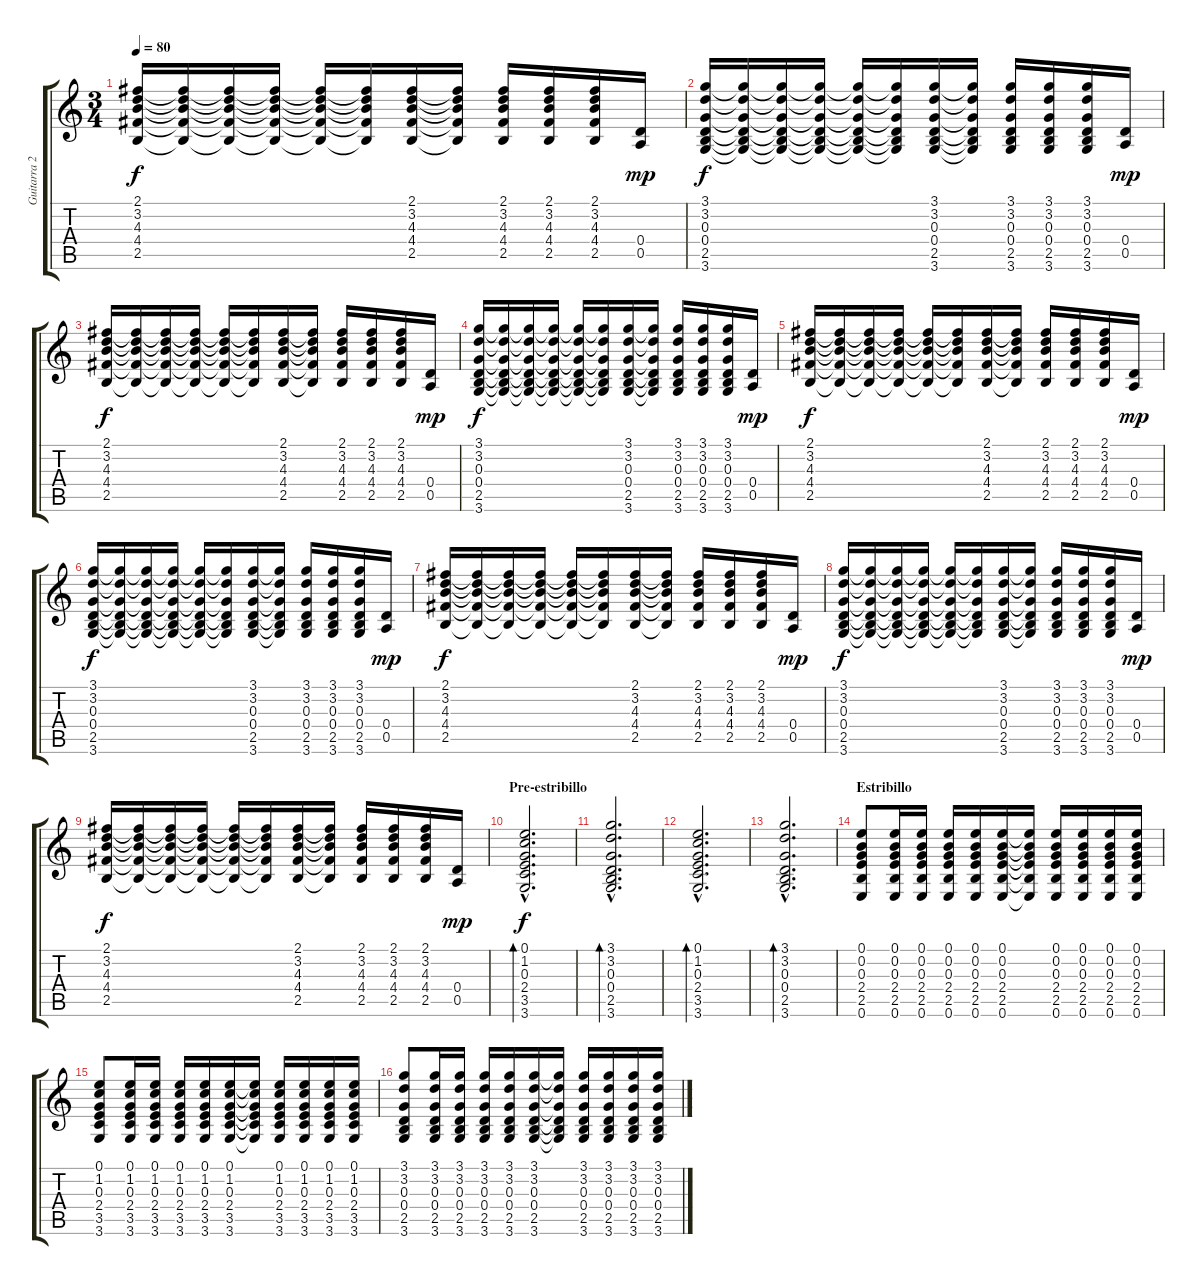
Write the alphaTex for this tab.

\track ("Guitarra 2 (Craig)" "Guitarra 2") {instrument acousticguitarsteel}
\staff {score tabs}
\tuning (E4 B3 G3 D3 A2 E2) {hide}
\ts (3 4)
\tempo 80
\clef g2
\ks c
(2.1 3.2 4.3 4.4 2.5).16{dy f} (2.1{t} 3.2{t} 4.3{t} 4.4{t} 2.5{t}).16 (2.1{t} 3.2{t} 4.3{t} 4.4{t} 2.5{t}).16 (2.1{t} 3.2{t} 4.3{t} 4.4{t} 2.5{t}).16 (2.1{t} 3.2{t} 4.3{t} 4.4{t} 2.5{t}).16 (2.1{t} 3.2{t} 4.3{t} 4.4{t} 2.5{t}).16 (2.1 3.2 4.3 4.4 2.5).16 (2.1{t} 3.2{t} 4.3{t} 4.4{t} 2.5{t}).16 (2.1 3.2 4.3 4.4 2.5).16 (2.1 3.2 4.3 4.4 2.5).16 (2.1 3.2 4.3 4.4 2.5).16 (0.4 0.5).16{dy mp} |
(3.1 3.2 0.3 0.4 2.5 3.6).16{dy f} (3.1{t} 3.2{t} 0.3{t} 0.4{t} 2.5{t} 3.6{t}).16 (3.1{t} 3.2{t} 0.3{t} 0.4{t} 2.5{t} 3.6{t}).16 (3.1{t} 3.2{t} 0.3{t} 0.4{t} 2.5{t} 3.6{t}).16 (3.1{t} 3.2{t} 0.3{t} 0.4{t} 2.5{t} 3.6{t}).16 (3.1{t} 3.2{t} 0.3{t} 0.4{t} 2.5{t} 3.6{t}).16 (3.1 3.2 0.3 0.4 2.5 3.6).16 (3.1{t} 3.2{t} 0.3{t} 0.4{t} 2.5{t} 3.6{t}).16 (3.1 3.2 0.3 0.4 2.5 3.6).16 (3.1 3.2 0.3 0.4 2.5 3.6).16 (3.1 3.2 0.3 0.4 2.5 3.6).16 (0.4 0.5).16{dy mp} |
(2.1 3.2 4.3 4.4 2.5).16{dy f} (2.1{t} 3.2{t} 4.3{t} 4.4{t} 2.5{t}).16 (2.1{t} 3.2{t} 4.3{t} 4.4{t} 2.5{t}).16 (2.1{t} 3.2{t} 4.3{t} 4.4{t} 2.5{t}).16 (2.1{t} 3.2{t} 4.3{t} 4.4{t} 2.5{t}).16 (2.1{t} 3.2{t} 4.3{t} 4.4{t} 2.5{t}).16 (2.1 3.2 4.3 4.4 2.5).16 (2.1{t} 3.2{t} 4.3{t} 4.4{t} 2.5{t}).16 (2.1 3.2 4.3 4.4 2.5).16 (2.1 3.2 4.3 4.4 2.5).16 (2.1 3.2 4.3 4.4 2.5).16 (0.4 0.5).16{dy mp} |
(3.1 3.2 0.3 0.4 2.5 3.6).16{dy f} (3.1{t} 3.2{t} 0.3{t} 0.4{t} 2.5{t} 3.6{t}).16 (3.1{t} 3.2{t} 0.3{t} 0.4{t} 2.5{t} 3.6{t}).16 (3.1{t} 3.2{t} 0.3{t} 0.4{t} 2.5{t} 3.6{t}).16 (3.1{t} 3.2{t} 0.3{t} 0.4{t} 2.5{t} 3.6{t}).16 (3.1{t} 3.2{t} 0.3{t} 0.4{t} 2.5{t} 3.6{t}).16 (3.1 3.2 0.3 0.4 2.5 3.6).16 (3.1{t} 3.2{t} 0.3{t} 0.4{t} 2.5{t} 3.6{t}).16 (3.1 3.2 0.3 0.4 2.5 3.6).16 (3.1 3.2 0.3 0.4 2.5 3.6).16 (3.1 3.2 0.3 0.4 2.5 3.6).16 (0.4 0.5).16{dy mp} |
(2.1 3.2 4.3 4.4 2.5).16{dy f} (2.1{t} 3.2{t} 4.3{t} 4.4{t} 2.5{t}).16 (2.1{t} 3.2{t} 4.3{t} 4.4{t} 2.5{t}).16 (2.1{t} 3.2{t} 4.3{t} 4.4{t} 2.5{t}).16 (2.1{t} 3.2{t} 4.3{t} 4.4{t} 2.5{t}).16 (2.1{t} 3.2{t} 4.3{t} 4.4{t} 2.5{t}).16 (2.1 3.2 4.3 4.4 2.5).16 (2.1{t} 3.2{t} 4.3{t} 4.4{t} 2.5{t}).16 (2.1 3.2 4.3 4.4 2.5).16 (2.1 3.2 4.3 4.4 2.5).16 (2.1 3.2 4.3 4.4 2.5).16 (0.4 0.5).16{dy mp} |
(3.1 3.2 0.3 0.4 2.5 3.6).16{dy f} (3.1{t} 3.2{t} 0.3{t} 0.4{t} 2.5{t} 3.6{t}).16 (3.1{t} 3.2{t} 0.3{t} 0.4{t} 2.5{t} 3.6{t}).16 (3.1{t} 3.2{t} 0.3{t} 0.4{t} 2.5{t} 3.6{t}).16 (3.1{t} 3.2{t} 0.3{t} 0.4{t} 2.5{t} 3.6{t}).16 (3.1{t} 3.2{t} 0.3{t} 0.4{t} 2.5{t} 3.6{t}).16 (3.1 3.2 0.3 0.4 2.5 3.6).16 (3.1{t} 3.2{t} 0.3{t} 0.4{t} 2.5{t} 3.6{t}).16 (3.1 3.2 0.3 0.4 2.5 3.6).16 (3.1 3.2 0.3 0.4 2.5 3.6).16 (3.1 3.2 0.3 0.4 2.5 3.6).16 (0.4 0.5).16{dy mp} |
(2.1 3.2 4.3 4.4 2.5).16{dy f} (2.1{t} 3.2{t} 4.3{t} 4.4{t} 2.5{t}).16 (2.1{t} 3.2{t} 4.3{t} 4.4{t} 2.5{t}).16 (2.1{t} 3.2{t} 4.3{t} 4.4{t} 2.5{t}).16 (2.1{t} 3.2{t} 4.3{t} 4.4{t} 2.5{t}).16 (2.1{t} 3.2{t} 4.3{t} 4.4{t} 2.5{t}).16 (2.1 3.2 4.3 4.4 2.5).16 (2.1{t} 3.2{t} 4.3{t} 4.4{t} 2.5{t}).16 (2.1 3.2 4.3 4.4 2.5).16 (2.1 3.2 4.3 4.4 2.5).16 (2.1 3.2 4.3 4.4 2.5).16 (0.4 0.5).16{dy mp} |
(3.1 3.2 0.3 0.4 2.5 3.6).16{dy f} (3.1{t} 3.2{t} 0.3{t} 0.4{t} 2.5{t} 3.6{t}).16 (3.1{t} 3.2{t} 0.3{t} 0.4{t} 2.5{t} 3.6{t}).16 (3.1{t} 3.2{t} 0.3{t} 0.4{t} 2.5{t} 3.6{t}).16 (3.1{t} 3.2{t} 0.3{t} 0.4{t} 2.5{t} 3.6{t}).16 (3.1{t} 3.2{t} 0.3{t} 0.4{t} 2.5{t} 3.6{t}).16 (3.1 3.2 0.3 0.4 2.5 3.6).16 (3.1{t} 3.2{t} 0.3{t} 0.4{t} 2.5{t} 3.6{t}).16 (3.1 3.2 0.3 0.4 2.5 3.6).16 (3.1 3.2 0.3 0.4 2.5 3.6).16 (3.1 3.2 0.3 0.4 2.5 3.6).16 (0.4 0.5).16{dy mp} |
(2.1 3.2 4.3 4.4 2.5).16{dy f} (2.1{t} 3.2{t} 4.3{t} 4.4{t} 2.5{t}).16 (2.1{t} 3.2{t} 4.3{t} 4.4{t} 2.5{t}).16 (2.1{t} 3.2{t} 4.3{t} 4.4{t} 2.5{t}).16 (2.1{t} 3.2{t} 4.3{t} 4.4{t} 2.5{t}).16 (2.1{t} 3.2{t} 4.3{t} 4.4{t} 2.5{t}).16 (2.1 3.2 4.3 4.4 2.5).16 (2.1{t} 3.2{t} 4.3{t} 4.4{t} 2.5{t}).16 (2.1 3.2 4.3 4.4 2.5).16 (2.1 3.2 4.3 4.4 2.5).16 (2.1 3.2 4.3 4.4 2.5).16 (0.4 0.5).16{dy mp} |
\section ("" "Pre-estribillo")
(0.1{hac} 1.2{hac} 0.3{hac} 2.4{hac} 3.5{hac} 3.6{hac}).2{d bd 120 dy f volume 13} |
(3.1{hac} 3.2{hac} 0.3{hac} 0.4{hac} 2.5{hac} 3.6{hac}).2{d bd 120} |
(0.1{hac} 1.2{hac} 0.3{hac} 2.4{hac} 3.5{hac} 3.6{hac}).2{d bd 120} |
(3.1{hac} 3.2{hac} 0.3{hac} 0.4{hac} 2.5{hac} 3.6{hac}).2{d bd 120} |
\section ("" "Estribillo")
(0.1 0.2 0.3 2.4 2.5 0.6).8{volume 9} (0.1 0.2 0.3 2.4 2.5 0.6).16 (0.1 0.2 0.3 2.4 2.5 0.6).16 (0.1 0.2 0.3 2.4 2.5 0.6).16 (0.1 0.2 0.3 2.4 2.5 0.6).16 (0.1 0.2 0.3 2.4 2.5 0.6).16 (0.1{t} 0.2{t} 0.3{t} 2.4{t} 2.5{t} 0.6{t}).16 (0.1 0.2 0.3 2.4 2.5 0.6).16 (0.1 0.2 0.3 2.4 2.5 0.6).16 (0.1 0.2 0.3 2.4 2.5 0.6).16 (0.1 0.2 0.3 2.4 2.5 0.6).16 |
(0.1 1.2 0.3 2.4 3.5 3.6).8{volume 9} (0.1 1.2 0.3 2.4 3.5 3.6).16 (0.1 1.2 0.3 2.4 3.5 3.6).16 (0.1 1.2 0.3 2.4 3.5 3.6).16 (0.1 1.2 0.3 2.4 3.5 3.6).16 (0.1 1.2 0.3 2.4 3.5 3.6).16 (0.1{t} 1.2{t} 0.3{t} 2.4{t} 3.5{t} 3.6{t}).16 (0.1 1.2 0.3 2.4 3.5 3.6).16 (0.1 1.2 0.3 2.4 3.5 3.6).16 (0.1 1.2 0.3 2.4 3.5 3.6).16 (0.1 1.2 0.3 2.4 3.5 3.6).16 |
(3.1 3.2 0.3 0.4 2.5 3.6).8{volume 9} (3.1 3.2 0.3 0.4 2.5 3.6).16 (3.1 3.2 0.3 0.4 2.5 3.6).16 (3.1 3.2 0.3 0.4 2.5 3.6).16 (3.1 3.2 0.3 0.4 2.5 3.6).16 (3.1 3.2 0.3 0.4 2.5 3.6).16 (3.1{t} 3.2{t} 0.3{t} 0.4{t} 2.5{t} 3.6{t}).16 (3.1 3.2 0.3 0.4 2.5 3.6).16 (3.1 3.2 0.3 0.4 2.5 3.6).16 (3.1 3.2 0.3 0.4 2.5 3.6).16 (3.1 3.2 0.3 0.4 2.5 3.6).16
